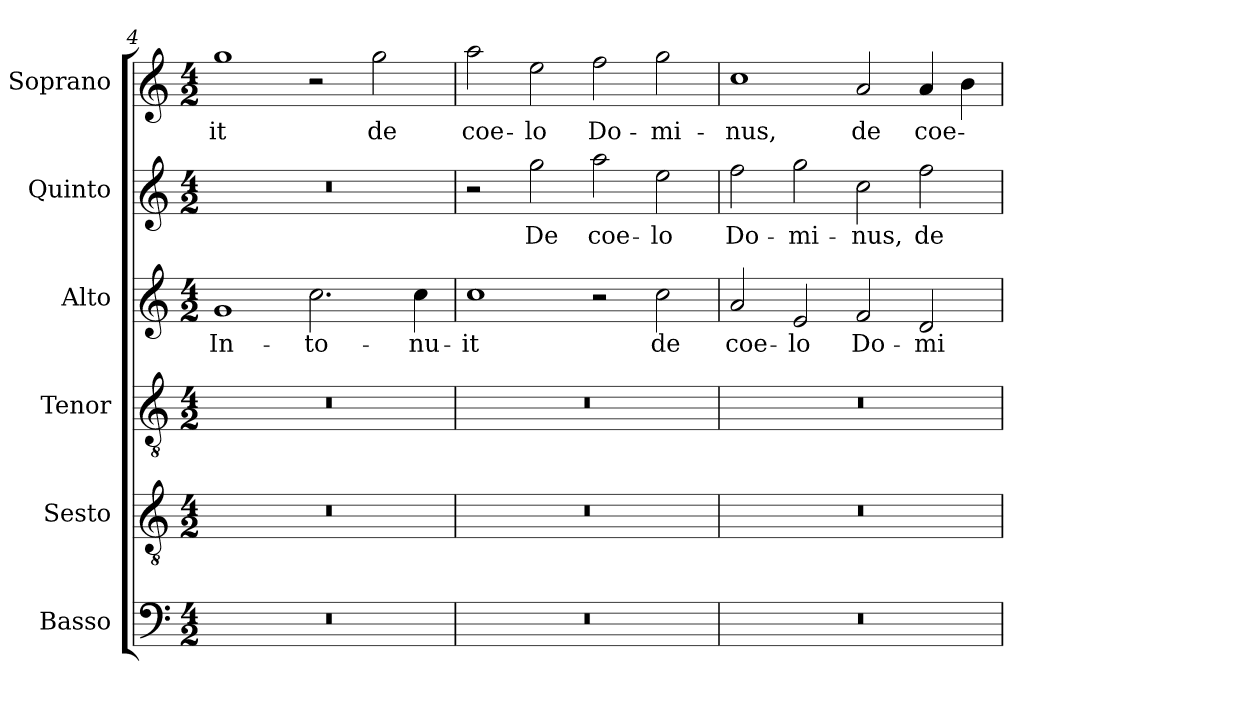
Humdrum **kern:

**kern	**kern	**kern	**kern	**text	**kern	**text	**kern	**text
*part6	*part5	*part4	*part3	*part3	*part2	*part2	*part1	*part1
*staff6	*staff5	*staff4	*staff3	*staff3	*staff2	*staff2	*staff1	*staff1
*I"Basso	*I"Sesto	*I"Tenor	*I"Alto	*	*I"Quinto	*	*I"Soprano	*
*I'B.	*I'Ss.	*I'T.	*I'A.	*	*I'Q.	*	*I'S.	*
*clefF4	*clefGv2	*clefGv2	*clefG2	*	*clefG2	*	*clefG2	*
*	*ITrd7c12	*ITrd7c12	*	*	*	*	*	*
*k[]	*k[]	*k[]	*k[]	*	*k[]	*	*k[]	*
*C:	*C:	*C:	*C:	*	*C:	*	*C:	*
*M4/2	*M4/2	*M4/2	*M4/2	*	*M4/2	*	*M4/2	*
=4	=4	=4	=4	=4	=4	=4	=4	=4
!LO:N:vis=1	!LO:N:vis=1	!LO:N:vis=1	!	!	!	!	!	!
!	!	!	!	!LO:LY:b:color=#000000	!LO:N:vis=1	!	!	!
!	!	!	!	!	!	!	!	!LO:LY:b:color=#000000
0r	0r	0r	1gi	In-	0r	.	1ggi	-it
!	!	!	!	!LO:LY:b:color=#000000	!	!	!	!
.	.	.	2.cci\	-to-	.	.	2r	.
!	!	!	!	!	!	!	!	!LO:LY:b:color=#000000
.	.	.	.	.	.	.	2ggi\	de
!	!	!	!	!LO:LY:b:color=#000000	!	!	!	!
.	.	.	4cci\	-nu-	.	.	.	.
=5	=5	=5	=5	=5	=5	=5	=5	=5
!LO:N:vis=1	!LO:N:vis=1	!LO:N:vis=1	!	!	!	!	!	!
!	!	!	!	!LO:LY:b:color=#000000	!	!	!	!
!	!	!	!	!	!	!	!	!LO:LY:b:color=#000000
0r	0r	0r	1cci	-it	2r	.	2aai\	coe-
!	!	!	!	!	!	!LO:LY:b:color=#000000	!	!
!	!	!	!	!	!	!	!	!LO:LY:b:color=#000000
.	.	.	.	.	2ggi\	De	2eei\	-lo
!	!	!	!	!	!	!LO:LY:b:color=#000000	!	!
!	!	!	!	!	!	!	!	!LO:LY:b:color=#000000
.	.	.	2r	.	2aai\	coe-	2ffi\	Do-
!	!	!	!	!LO:LY:b:color=#000000	!	!	!	!
!	!	!	!	!	!	!LO:LY:b:color=#000000	!	!
!	!	!	!	!	!	!	!	!LO:LY:b:color=#000000
.	.	.	2cci\	de	2eei\	-lo	2ggi\	-mi-
=6	=6	=6	=6	=6	=6	=6	=6	=6
!LO:N:vis=1	!LO:N:vis=1	!LO:N:vis=1	!	!	!	!	!	!
!	!	!	!	!LO:LY:b:color=#000000	!	!	!	!
!	!	!	!	!	!	!LO:LY:b:color=#000000	!	!
!	!	!	!	!	!	!	!	!LO:LY:b:color=#000000
0r	0r	0r	2ai/	coe-	2ffi\	Do-	1cci	-nus,
!	!	!	!	!LO:LY:b:color=#000000	!	!	!	!
!	!	!	!	!	!	!LO:LY:b:color=#000000	!	!
.	.	.	2ei/	-lo	2ggi\	-mi-	.	.
!	!	!	!	!LO:LY:b:color=#000000	!	!	!	!
!	!	!	!	!	!	!LO:LY:b:color=#000000	!	!
!	!	!	!	!	!	!	!	!LO:LY:b:color=#000000
.	.	.	2fi/	Do-	2cci\	-nus,	2ai/	de
!	!	!	!	!LO:LY:b:color=#000000	!	!	!	!
!	!	!	!	!	!	!LO:LY:b:color=#000000	!	!
!	!	!	!	!	!	!	!	!LO:LY:b:color=#000000
.	.	.	2di/	-mi-	2ffi\	de	4ai/	coe-
.	.	.	.	.	.	.	4bi\	.
=	=	=	=	=	=	=	=	=
*-	*-	*-	*-	*-	*-	*-	*-	*-
